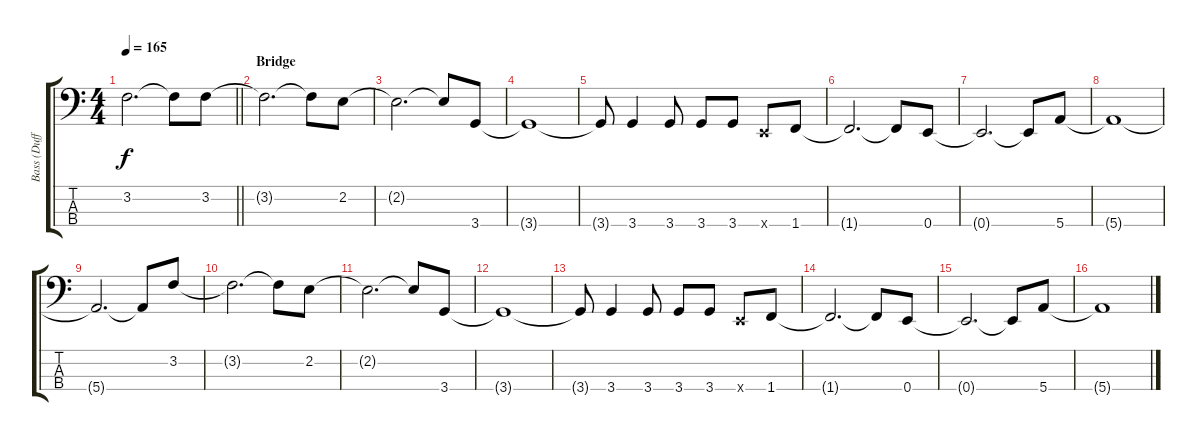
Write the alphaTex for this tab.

\track ("Bass (Duff)" "Bass (Duff") {instrument electricbasspick}
\staff {score tabs}
\tuning (G2 D2 A1 E1) {hide}
\ts (4 4)
\tempo 165
\clef f4
\barLineRight lightlight
\ks c
3.2{t}.2{d dy f} 3.2{t}.8 3.2.8 |
\section ("" "Bridge")
3.2{t}.2{d} 3.2{t}.8 2.2.8 |
2.2{t}.2{d} 2.2{t}.8 3.4.8 |
3.4{t}.1 |
3.4{t}.8 3.4.4 3.4.8 3.4.8 3.4.8 0.4{x}.8 1.4.8 |
1.4{t}.2{d} 1.4{t}.8 0.4.8 |
0.4{t}.2{d} 0.4{t}.8 5.4.8 |
5.4{t}.1 |
5.4{t}.2{d} 5.4{t}.8 3.2.8 |
3.2{t}.2{d} 3.2{t}.8 2.2.8 |
2.2{t}.2{d} 2.2{t}.8 3.4.8 |
3.4{t}.1 |
3.4{t}.8 3.4.4 3.4.8 3.4.8 3.4.8 0.4{x}.8 1.4.8 |
1.4{t}.2{d} 1.4{t}.8 0.4.8 |
0.4{t}.2{d} 0.4{t}.8 5.4.8 |
5.4{t}.1
